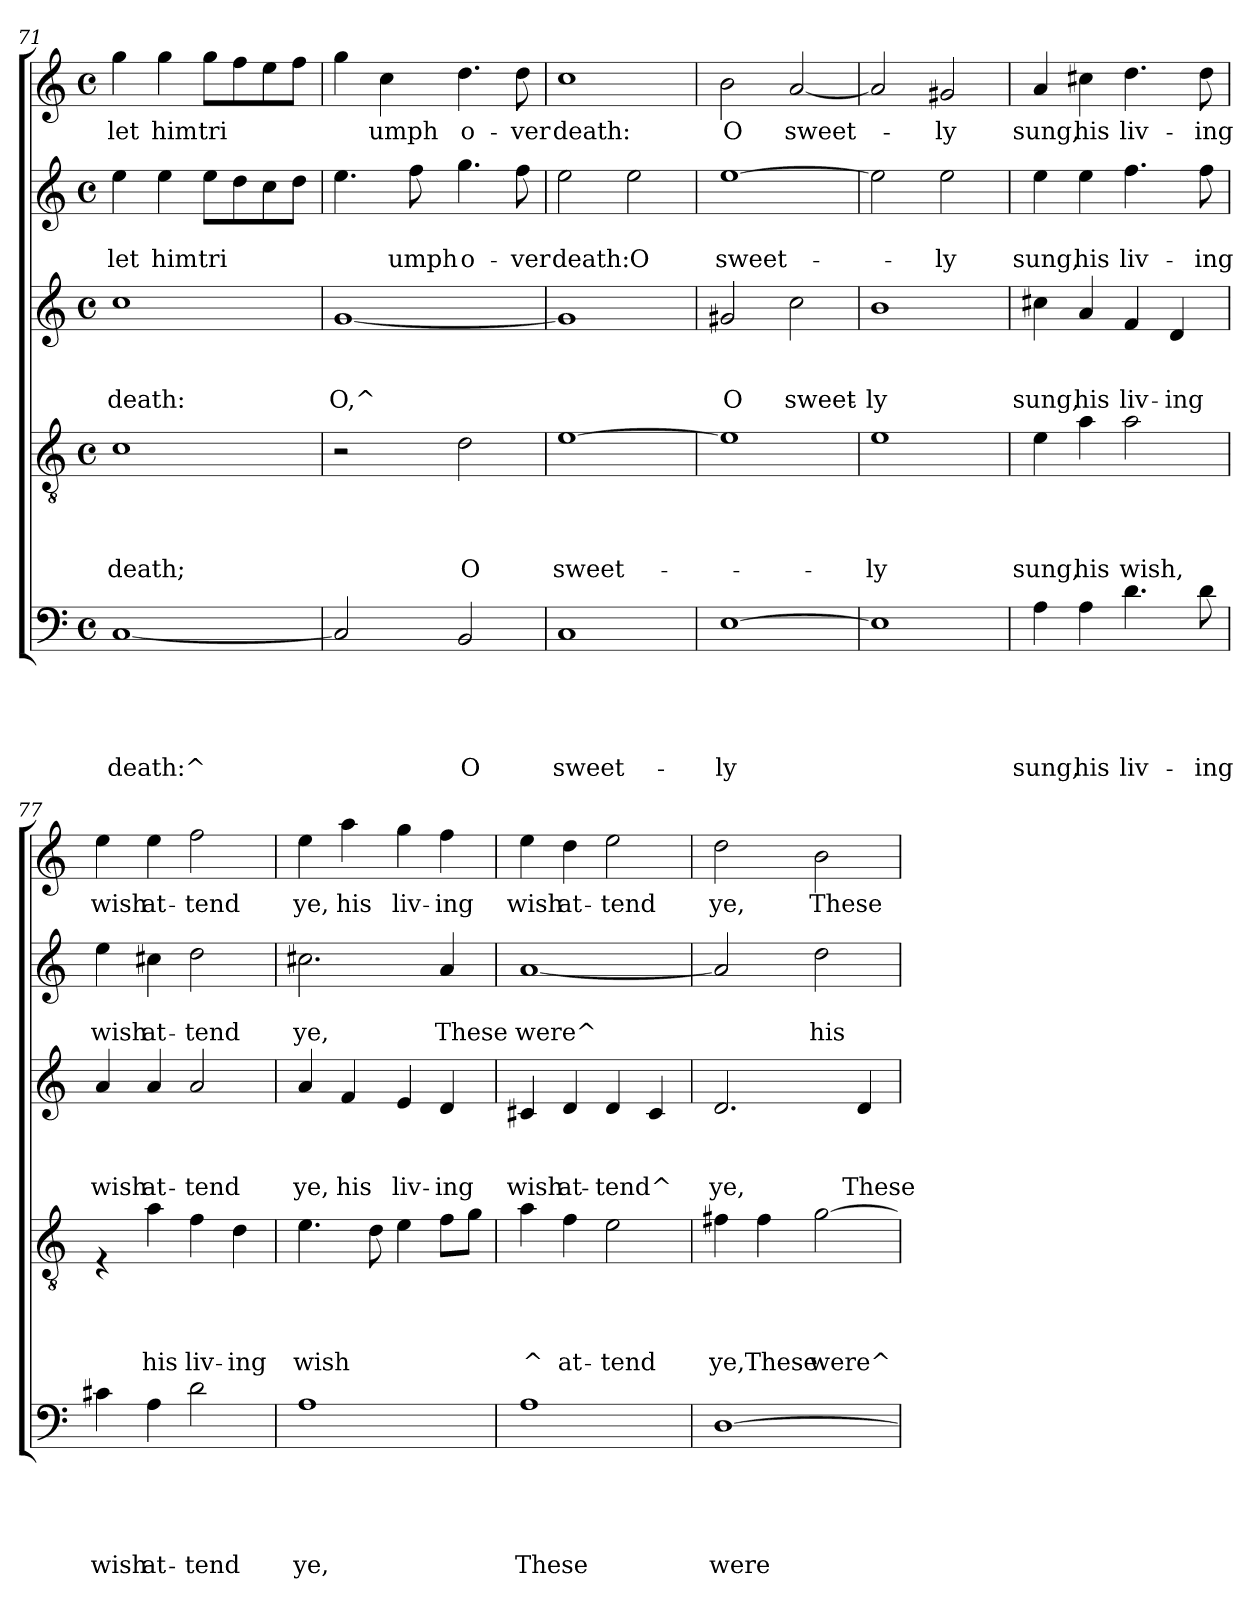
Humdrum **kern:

**kern	**text	**text	**text	**text	**text	**kern	**text	**text	**text	**text	**kern	**text	**text	**text	**kern	**text	**text	**kern	**text
*part5	*part5	*part5	*part5	*part5	*part5	*part4	*part4	*part4	*part4	*part4	*part3	*part3	*part3	*part3	*part2	*part2	*part2	*part1	*part1
*staff5	*staff5	*staff5	*staff5	*staff5	*staff5	*staff4	*staff4	*staff4	*staff4	*staff4	*staff3	*staff3	*staff3	*staff3	*staff2	*staff2	*staff2	*staff1	*staff1
*clefF4	*	*	*	*	*	*clefGv2	*	*	*	*	*clefG2	*	*	*	*clefG2	*	*	*clefG2	*
*k[]	*	*	*	*	*	*k[]	*	*	*	*	*k[]	*	*	*	*k[]	*	*	*k[]	*
*C:	*	*	*	*	*	*C:	*	*	*	*	*C:	*	*	*	*C:	*	*	*C:	*
*M4/4	*	*	*	*	*	*M4/4	*	*	*	*	*M4/4	*	*	*	*M4/4	*	*	*M4/4	*
*met(c)	*	*	*	*	*	*met(c)	*	*	*	*	*met(c)	*	*	*	*met(c)	*	*	*met(c)	*
=71	=71	=71	=71	=71	=71	=71	=71	=71	=71	=71	=71	=71	=71	=71	=71	=71	=71	=71	=71
!	!	!	!	!	!LO:LY:b	!	!	!	!	!LO:LY:b	!	!	!	!LO:LY:b	!	!	!LO:LY:b	!	!LO:LY:b
[<1C	.	.	.	.	death:^	1c	.	.	.	death;	1cc	.	.	death:	4ee\	.	let	4gg\	let
!	!	!	!	!	!	!	!	!	!	!	!	!	!	!	!	!	!LO:LY:b	!	!LO:LY:b
.	.	.	.	.	.	.	.	.	.	.	.	.	.	.	4ee\	.	him	4gg\	him
!	!	!	!	!	!	!	!	!	!	!	!	!	!	!	!	!	!LO:LY:b	!	!LO:LY:b
.	.	.	.	.	.	.	.	.	.	.	.	.	.	.	8ee\L	.	tri	8gg\L	tri
.	.	.	.	.	.	.	.	.	.	.	.	.	.	.	8dd\	.	.	8ff\	.
.	.	.	.	.	.	.	.	.	.	.	.	.	.	.	8cc\	.	.	8ee\	.
.	.	.	.	.	.	.	.	.	.	.	.	.	.	.	8dd\J	.	.	8ff\J	.
=72	=72	=72	=72	=72	=72	=72	=72	=72	=72	=72	=72	=72	=72	=72	=72	=72	=72	=72	=72
!	!	!	!	!	!	!	!	!	!	!	!	!	!	!LO:LY:b	!	!	!	!	!
2C/]	.	.	.	.	.	2r	.	.	.	.	[<1g	.	.	O,^	4.ee\	.	.	4gg\	.
!	!	!	!	!	!	!	!	!	!	!	!	!	!	!	!	!	!	!	!LO:LY:b
.	.	.	.	.	.	.	.	.	.	.	.	.	.	.	.	.	.	4cc\	umph
!	!	!	!	!	!	!	!	!	!	!	!	!	!	!	!	!	!LO:LY:b	!	!
.	.	.	.	.	.	.	.	.	.	.	.	.	.	.	8ff\	.	umph	.	.
!	!	!	!	!	!LO:LY:b	!	!	!	!	!LO:LY:b	!	!	!	!	!	!	!LO:LY:b	!	!LO:LY:b
2BB/	.	.	.	.	O	2d\	.	.	.	O	.	.	.	.	4.gg\	.	o-	4.dd\	o-
!	!	!	!	!	!	!	!	!	!	!	!	!	!	!	!	!	!LO:LY:b	!	!LO:LY:b
.	.	.	.	.	.	.	.	.	.	.	.	.	.	.	8ff\	.	-ver	8dd\	-ver
=73	=73	=73	=73	=73	=73	=73	=73	=73	=73	=73	=73	=73	=73	=73	=73	=73	=73	=73	=73
!	!	!	!	!	!LO:LY:b	!	!	!	!	!LO:LY:b	!	!	!	!	!	!	!LO:LY:b	!	!LO:LY:b
1C	.	.	.	.	sweet-	[>1e	.	.	.	sweet-	1g]	.	.	.	2ee\	.	death:	1cc	death:
!	!	!	!	!	!	!	!	!	!	!	!	!	!	!	!	!	!LO:LY:b	!	!
.	.	.	.	.	.	.	.	.	.	.	.	.	.	.	2ee\	.	O	.	.
=74	=74	=74	=74	=74	=74	=74	=74	=74	=74	=74	=74	=74	=74	=74	=74	=74	=74	=74	=74
!	!	!	!	!	!LO:LY:b	!	!	!	!	!	!	!	!	!LO:LY:b	!	!	!LO:LY:b	!	!LO:LY:b
[>1E	.	.	.	.	-ly	1e]	.	.	.	.	2g#X/	.	.	O	[>1ee	.	sweet-	2b\	O
!	!	!	!	!	!	!	!	!	!	!	!	!	!	!LO:LY:b	!	!	!	!	!LO:LY:b
.	.	.	.	.	.	.	.	.	.	.	2cc\	.	.	sweet-	.	.	.	[<2a/	sweet-
!!LO:LB:g=z
=75	=75	=75	=75	=75	=75	=75	=75	=75	=75	=75	=75	=75	=75	=75	=75	=75	=75	=75	=75
!	!	!	!	!	!	!	!	!	!	!LO:LY:b	!	!	!	!LO:LY:b	!	!	!	!	!
1E]	.	.	.	.	.	1e	.	.	.	-ly	1b	.	.	-ly	2ee\]	.	.	2a/]	.
!	!	!	!	!	!	!	!	!	!	!	!	!	!	!	!	!	!LO:LY:b	!	!LO:LY:b
.	.	.	.	.	.	.	.	.	.	.	.	.	.	.	2ee\	.	-ly	2g#X/	-ly
=76	=76	=76	=76	=76	=76	=76	=76	=76	=76	=76	=76	=76	=76	=76	=76	=76	=76	=76	=76
!	!	!	!	!	!LO:LY:b	!	!	!	!	!LO:LY:b	!	!	!	!LO:LY:b	!	!	!LO:LY:b	!	!LO:LY:b
4A\	.	.	.	.	sung,	4e\	.	.	.	sung,	4cc#X\	.	.	sung,	4ee\	.	sung,	4a/	sung,
!	!	!	!	!	!LO:LY:b	!	!	!	!	!LO:LY:b	!	!	!	!LO:LY:b	!	!	!LO:LY:b	!	!LO:LY:b
4A\	.	.	.	.	his	4a\	.	.	.	his	4a/	.	.	his	4ee\	.	his	4cc#X\	his
!	!	!	!	!	!LO:LY:b	!	!	!	!	!LO:LY:b	!	!	!	!LO:LY:b	!	!	!LO:LY:b	!	!LO:LY:b
4.d\	.	.	.	.	liv-	2a\	.	.	.	wish,	4f/	.	.	liv-	4.ff\	.	liv-	4.dd\	liv-
!	!	!	!	!	!	!	!	!	!	!	!	!	!	!LO:LY:b	!	!	!	!	!
.	.	.	.	.	.	.	.	.	.	.	4d/	.	.	-ing	.	.	.	.	.
!	!	!	!	!	!LO:LY:b	!	!	!	!	!	!	!	!	!	!	!	!LO:LY:b	!	!LO:LY:b
8d\	.	.	.	.	-ing	.	.	.	.	.	.	.	.	.	8ff\	.	-ing	8dd\	-ing
=77	=77	=77	=77	=77	=77	=77	=77	=77	=77	=77	=77	=77	=77	=77	=77	=77	=77	=77	=77
!	!	!	!	!	!LO:LY:b	!	!	!	!	!	!	!	!	!LO:LY:b	!	!	!LO:LY:b	!	!LO:LY:b
4c#X\	.	.	.	.	wish	4rE	.	.	.	.	4a/	.	.	wish	4ee\	.	wish	4ee\	wish
!	!	!	!	!	!LO:LY:b	!	!	!	!	!LO:LY:b	!	!	!	!LO:LY:b	!	!	!LO:LY:b	!	!LO:LY:b
4A\	.	.	.	.	at-	4a\	.	.	.	his	4a/	.	.	at-	4cc#X\	.	at-	4ee\	at-
!	!	!	!	!	!LO:LY:b	!	!	!	!	!LO:LY:b	!	!	!	!LO:LY:b	!	!	!LO:LY:b	!	!LO:LY:b
2d\	.	.	.	.	-tend	4f\	.	.	.	liv-	2a/	.	.	-tend	2dd\	.	-tend	2ff\	-tend
!	!	!	!	!	!	!	!	!	!	!LO:LY:b	!	!	!	!	!	!	!	!	!
.	.	.	.	.	.	4d\	.	.	.	-ing	.	.	.	.	.	.	.	.	.
=78	=78	=78	=78	=78	=78	=78	=78	=78	=78	=78	=78	=78	=78	=78	=78	=78	=78	=78	=78
!	!	!	!	!	!LO:LY:b	!	!	!	!	!LO:LY:b	!	!	!	!LO:LY:b	!	!	!LO:LY:b	!	!LO:LY:b
1A	.	.	.	.	ye,	4.e\	.	.	.	wish	4a/	.	.	ye,	2.cc#X\	.	ye,	4ee\	ye,
!	!	!	!	!	!	!	!	!	!	!	!	!	!	!LO:LY:b	!	!	!	!	!LO:LY:b
.	.	.	.	.	.	.	.	.	.	.	4f/	.	.	his	.	.	.	4aa\	his
.	.	.	.	.	.	8d\	.	.	.	.	.	.	.	.	.	.	.	.	.
!	!	!	!	!	!	!	!	!	!	!	!	!	!	!LO:LY:b	!	!	!	!	!LO:LY:b
.	.	.	.	.	.	4e\	.	.	.	.	4e/	.	.	liv-	.	.	.	4gg\	liv-
!	!	!	!	!	!	!	!	!	!	!	!	!	!	!LO:LY:b	!	!	!LO:LY:b	!	!LO:LY:b
.	.	.	.	.	.	8f\L	.	.	.	.	4d/	.	.	-ing	4a/	.	These	4ff\	-ing
.	.	.	.	.	.	8g\J	.	.	.	.	.	.	.	.	.	.	.	.	.
=79	=79	=79	=79	=79	=79	=79	=79	=79	=79	=79	=79	=79	=79	=79	=79	=79	=79	=79	=79
!	!	!	!	!	!LO:LY:b	!	!	!	!	!LO:LY:b	!	!	!	!LO:LY:b	!	!	!LO:LY:b	!	!LO:LY:b
1A	.	.	.	.	These	4a\	.	.	.	^	4c#X/	.	.	wish	[<1a	.	were^	4ee\	wish
!	!	!	!	!	!	!	!	!	!	!LO:LY:b	!	!	!	!LO:LY:b	!	!	!	!	!LO:LY:b
.	.	.	.	.	.	4f\	.	.	.	at-	4d/	.	.	at-	.	.	.	4dd\	at-
!	!	!	!	!	!	!	!	!	!	!LO:LY:b	!	!	!	!LO:LY:b	!	!	!	!	!LO:LY:b
.	.	.	.	.	.	2e\	.	.	.	-tend	4d/	.	.	-tend	.	.	.	2ee\	-tend
!	!	!	!	!	!	!	!	!	!	!	!	!	!	!LO:LY:b	!	!	!	!	!
.	.	.	.	.	.	.	.	.	.	.	4c#/	.	.	^	.	.	.	.	.
=80	=80	=80	=80	=80	=80	=80	=80	=80	=80	=80	=80	=80	=80	=80	=80	=80	=80	=80	=80
!	!	!	!	!	!LO:LY:b	!	!	!	!	!LO:LY:b	!	!	!	!LO:LY:b	!	!	!	!	!LO:LY:b
[>1D	.	.	.	.	were	4f#X\	.	.	.	ye,	2.d/	.	.	ye,	2a/]	.	.	2dd\	ye,
!	!	!	!	!	!	!	!	!	!	!LO:LY:b	!	!	!	!	!	!	!	!	!
.	.	.	.	.	.	4f#\	.	.	.	These	.	.	.	.	.	.	.	.	.
!	!	!	!	!	!	!	!	!	!	!LO:LY:b	!	!	!	!	!	!	!LO:LY:b	!	!LO:LY:b
.	.	.	.	.	.	[>2g\	.	.	.	were^	.	.	.	.	2dd\	.	his	2b\	These
!	!	!	!	!	!	!	!	!	!	!	!	!	!	!LO:LY:b	!	!	!	!	!
.	.	.	.	.	.	.	.	.	.	.	4d/	.	.	These	.	.	.	.	.
=	=	=	=	=	=	=	=	=	=	=	=	=	=	=	=	=	=	=	=
*-	*-	*-	*-	*-	*-	*-	*-	*-	*-	*-	*-	*-	*-	*-	*-	*-	*-	*-	*-
